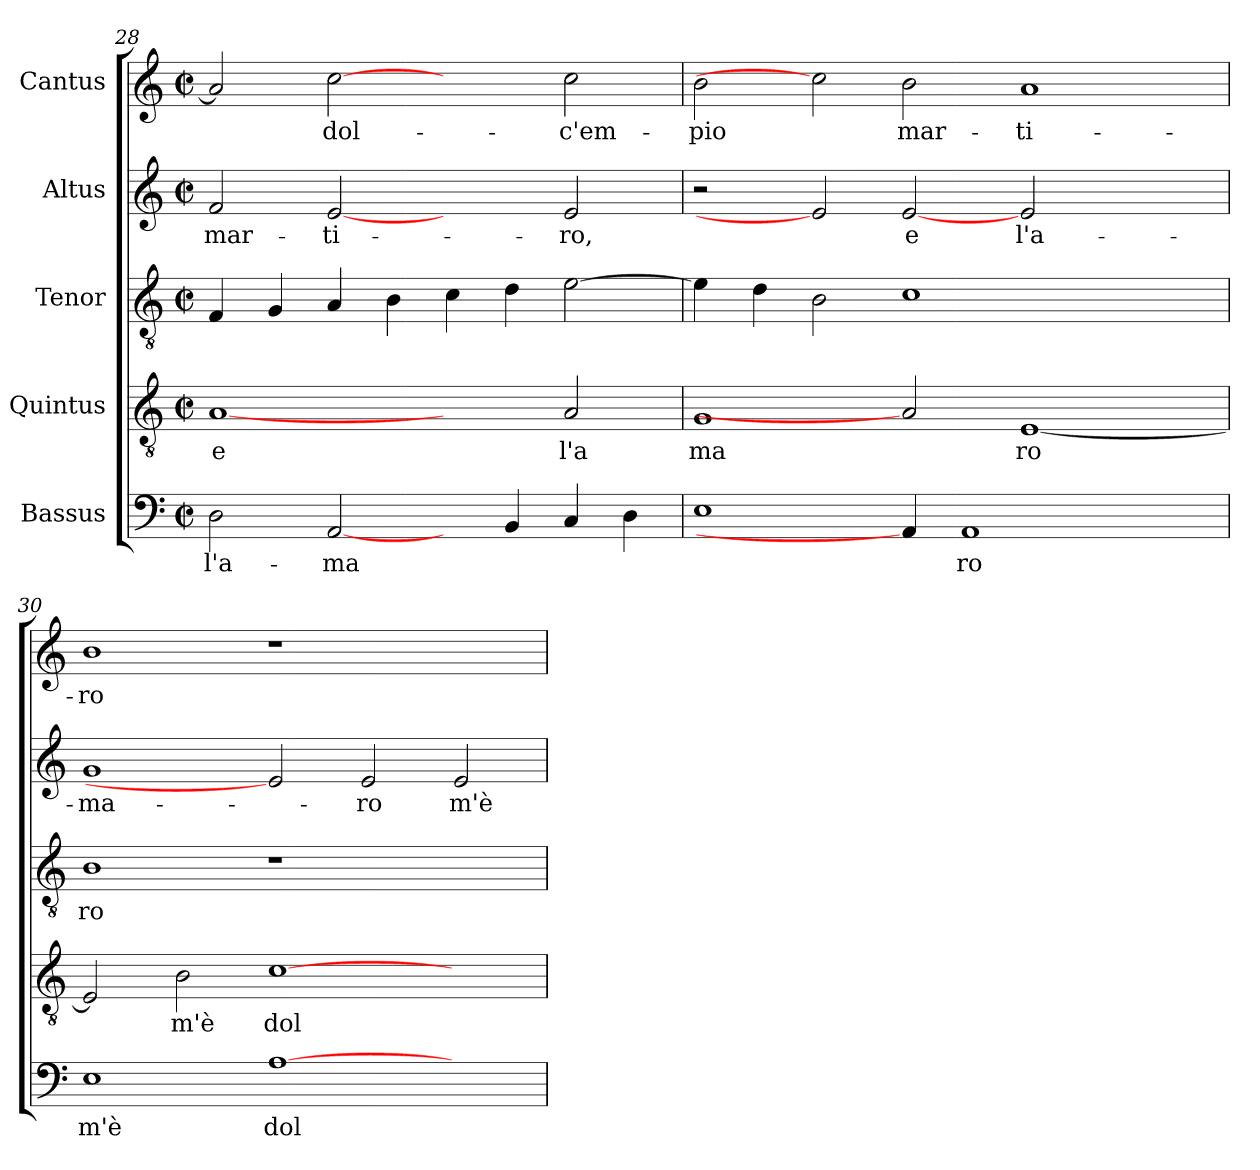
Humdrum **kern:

**kern	**text	**kern	**text	**kern	**text	**kern	**text	**kern	**text
*part5	*part5	*part4	*part4	*part3	*part3	*part2	*part2	*part1	*part1
*staff5	*staff5	*staff4	*staff4	*staff3	*staff3	*staff2	*staff2	*staff1	*staff1
*I"Bassus	*	*I"Quintus	*	*I"Tenor	*	*I"Altus	*	*I"Cantus	*
*clefF4	*	*clefGv2	*	*clefGv2	*	*clefG2	*	*clefG2	*
*k[]	*	*k[]	*	*k[]	*	*k[]	*	*k[]	*
*C:	*	*C:	*	*C:	*	*C:	*	*C:	*
*M2/2	*	*M2/2	*	*M2/2	*	*M2/2	*	*M2/2	*
*met(c|)	*	*met(c|)	*	*met(c|)	*	*met(c|)	*	*met(c|)	*
=28	=28	=28	=28	=28	=28	=28	=28	=28	=28
!	!LO:LY:b:cj	!	!LO:LY:b:cj	!	!LO:LY:b:cj	!	!LO:LY:b:cj	!	!LO:LY:b:cj
2D\	l'a-	[1A	e	4F/	.	2f/	mar-	2a/]	.
!	!	!	!	!	!LO:LY:b:cj	!	!	!	!
.	.	.	.	4G/	.	.	.	.	.
!	!LO:LY:b:cj	!	!	!	!LO:LY:b:cj	!	!LO:LY:b:cj	!	!LO:LY:b:cj
[2AA/	-ma-	.	.	4A/	.	[2e	-ti-	[2cc	dol-
!	!	!	!	!	!LO:LY:b:cj	!	!	!	!
.	.	.	.	4B\	.	.	.	.	.
!	!	!	!	!	!LO:LY:b:cj	!	!	!	!
4ryy	.	2ryy	.	4c\	.	2ryy	.	2ryy	.
!	!LO:LY:b:cj	!	!	!	!LO:LY:b:cj	!	!	!	!
4BB/	--	.	.	4d\	.	.	.	.	.
!	!LO:LY:b:cj	!	!LO:LY:b:cj	!	!LO:LY:b:cj	!	!LO:LY:b:cj	!	!LO:LY:b:cj
4C/	--	2A/	l'a	[>2e\	.	2e/	-ro,	2cc\	-c'em-
!	!LO:LY:b:cj	!	!	!	!	!	!	!	!
4D\	--	.	.	.	.	.	.	.	.
=29	=29	=29	=29	=29	=29	=29	=29	=29	=29
!	!LO:LY:b:cj	!	!LO:LY:b:cj	!	!LO:LY:b:cj	!	!	!	!LO:LY:b:cj
1E	--	1G	ma	4e\]	.	2r	.	2b\	-pio
!	!	!	!	!	!LO:LY:b:cj	!	!	!	!
.	.	.	.	4d\	.	.	.	.	.
!	!	!	!	!	!LO:LY:b:cj	!	!	!	!
.	.	.	.	2B\	.	2e]	.	2cc]	.
!	!	!	!	!	!LO:LY:b:cj	!	!LO:LY:b:cj	!	!LO:LY:b:cj
4AA/]	.	2A]	.	1c	.	[2e	e	2b\	mar-
!	!LO:LY:b:cj	!	!	!	!	!	!	!	!
1AA	-ro	.	.	.	.	.	.	.	.
!	!	!	!LO:LY:b:cj	!	!	!	!LO:LY:b:cj	!	!LO:LY:b:cj
.	.	[<1E	ro	.	.	2e/	l'a-	1a	-ti-
.	.	.	.	2ryy	.	2ryy	.	.	.
4ryy	.	.	.	.	.	.	.	.	.
=30	=30	=30	=30	=30	=30	=30	=30	=30	=30
!	!LO:LY:b:cj	!	!LO:LY:b:cj	!	!LO:LY:b:cj	!	!LO:LY:b:cj	!	!LO:LY:b:cj
1E	m'è	2E/]	.	1B	ro	1g	-ma-	1b	-ro
!	!	!	!LO:LY:b:cj	!	!	!	!	!	!
.	.	2B\	m'è	.	.	.	.	.	.
!	!LO:LY:b:cj	!	!LO:LY:b:cj	!	!	!	!	!	!
[>1A	dol-	[>1c	dol	1r	.	2e]	.	1r	.
!	!	!	!	!	!	!	!LO:LY:b:cj	!	!
.	.	.	.	.	.	2e/	-ro	.	.
!	!	!	!	!	!	!	!LO:LY:b:cj	!	!
2ryy	.	2ryy	.	2ryy	.	2e/	m'è	2ryy	.
=	=	=	=	=	=	=	=	=	=
*-	*-	*-	*-	*-	*-	*-	*-	*-	*-
